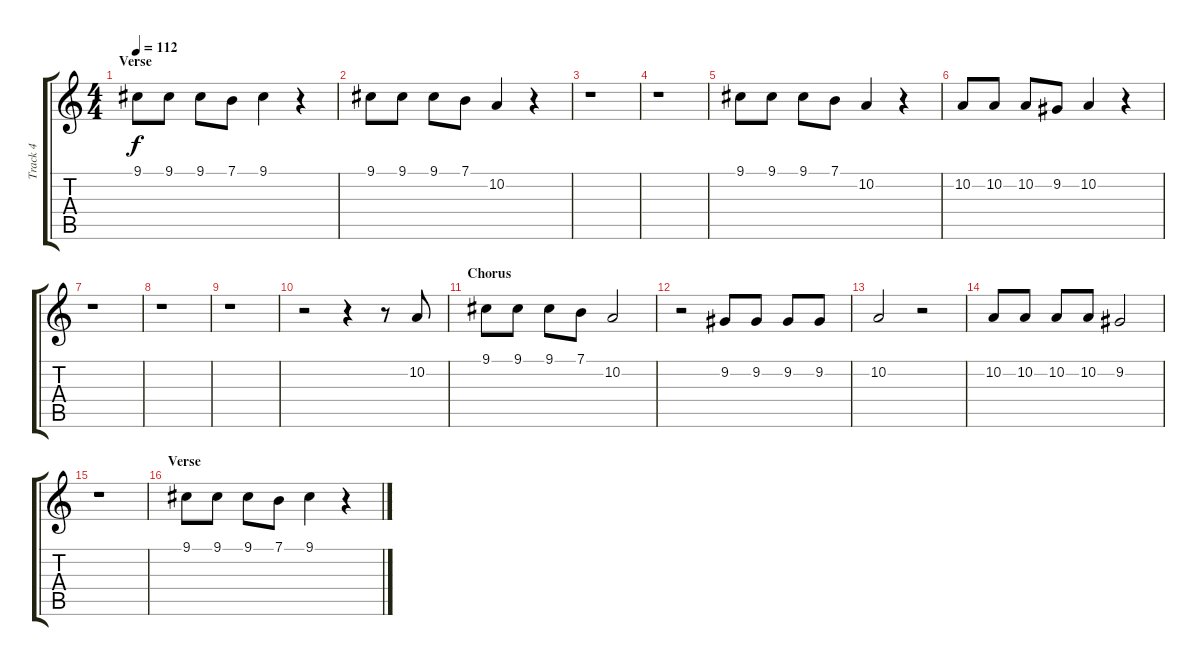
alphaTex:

\track ("Track 4" "Track 4") {instrument steeldrums}
\staff {score tabs}
\tuning (E4 B3 G3 D3 A2 E2) {hide}
\ts (4 4)
\section ("" "Verse")
\tempo 112
\clef g2
\ks c
9.1.8{dy f} 9.1.8 9.1.8 7.1.8 9.1.4 r.4 |
9.1.8 9.1.8 9.1.8 7.1.8 10.2.4 r.4 |
r.1 |
r.1 |
9.1.8 9.1.8 9.1.8 7.1.8 10.2.4 r.4 |
10.2.8 10.2.8 10.2.8 9.2.8 10.2.4 r.4 |
r.1 |
r.1 |
r.1 |
r.2 r.4 r.8 10.2.8 |
\section ("" "Chorus")
9.1.8 9.1.8 9.1.8 7.1.8 10.2.2 |
r.2 9.2.8 9.2.8 9.2.8 9.2.8 |
10.2.2 r.2 |
10.2.8 10.2.8 10.2.8 10.2.8 9.2.2 |
r.1 |
\section ("" "Verse")
9.1.8 9.1.8 9.1.8 7.1.8 9.1.4 r.4
